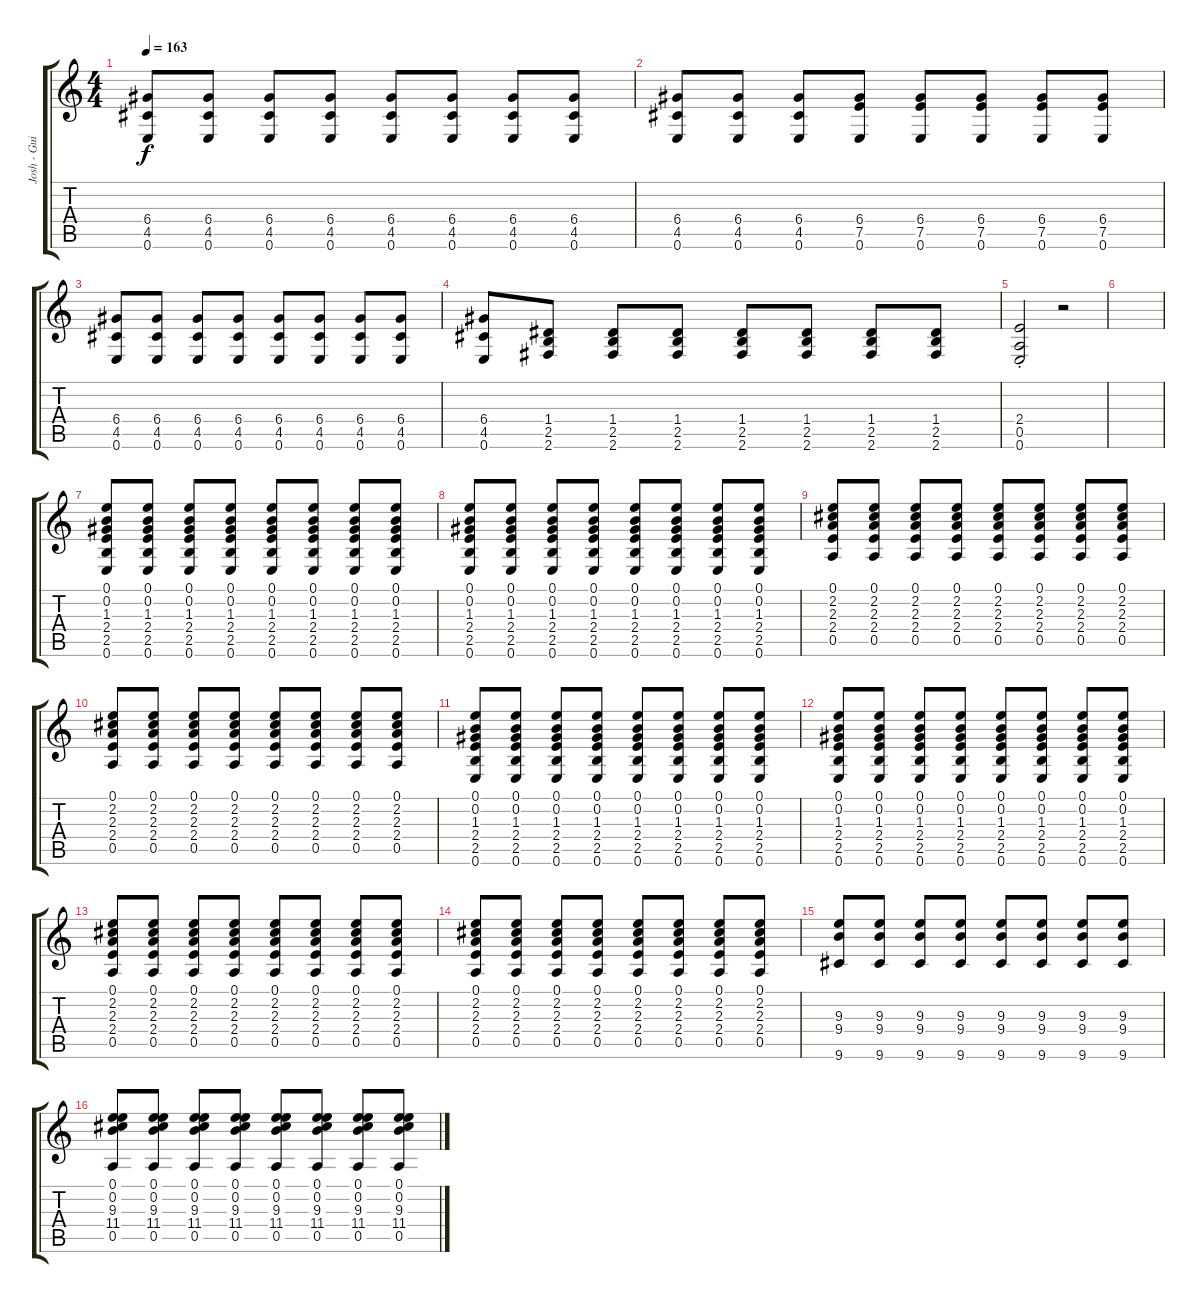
\track ("Josh - Guitar" "Josh - Gui") {instrument overdrivenguitar}
\staff {score tabs}
\tuning (E4 B3 G3 D3 A2 E2) {hide}
\ts (4 4)
\tempo 163
\clef g2
\ks c
(6.4 4.5 0.6).8{dy f} (6.4 4.5 0.6).8 (6.4 4.5 0.6).8 (6.4 4.5 0.6).8 (6.4 4.5 0.6).8 (6.4 4.5 0.6).8 (6.4 4.5 0.6).8 (6.4 4.5 0.6).8 |
(6.4 4.5 0.6).8 (6.4 4.5 0.6).8 (6.4 4.5 0.6).8 (6.4 7.5 0.6).8 (6.4 7.5 0.6).8 (6.4 7.5 0.6).8 (6.4 7.5 0.6).8 (6.4 7.5 0.6).8 |
(6.4 4.5 0.6).8 (6.4 4.5 0.6).8 (6.4 4.5 0.6).8 (6.4 4.5 0.6).8 (6.4 4.5 0.6).8 (6.4 4.5 0.6).8 (6.4 4.5 0.6).8 (6.4 4.5 0.6).8 |
(6.4 4.5 0.6).8 (1.4 2.5 2.6).8 (1.4 2.5 2.6).8 (1.4 2.5 2.6).8 (1.4 2.5 2.6).8 (1.4 2.5 2.6).8 (1.4 2.5 2.6).8 (1.4 2.5 2.6).8 |
(2.4{st} 0.5{st} 0.6{st}).2 r.2 |
|
(0.1 0.2 1.3 2.4 2.5 0.6).8{instrument distortionguitar} (0.1 0.2 1.3 2.4 2.5 0.6).8 (0.1 0.2 1.3 2.4 2.5 0.6).8 (0.1 0.2 1.3 2.4 2.5 0.6).8 (0.1 0.2 1.3 2.4 2.5 0.6).8 (0.1 0.2 1.3 2.4 2.5 0.6).8 (0.1 0.2 1.3 2.4 2.5 0.6).8 (0.1 0.2 1.3 2.4 2.5 0.6).8 |
(0.1 0.2 1.3 2.4 2.5 0.6).8 (0.1 0.2 1.3 2.4 2.5 0.6).8 (0.1 0.2 1.3 2.4 2.5 0.6).8 (0.1 0.2 1.3 2.4 2.5 0.6).8 (0.1 0.2 1.3 2.4 2.5 0.6).8 (0.1 0.2 1.3 2.4 2.5 0.6).8 (0.1 0.2 1.3 2.4 2.5 0.6).8 (0.1 0.2 1.3 2.4 2.5 0.6).8 |
(0.1 2.2 2.3 2.4 0.5).8 (0.1 2.2 2.3 2.4 0.5).8 (0.1 2.2 2.3 2.4 0.5).8 (0.1 2.2 2.3 2.4 0.5).8 (0.1 2.2 2.3 2.4 0.5).8 (0.1 2.2 2.3 2.4 0.5).8 (0.1 2.2 2.3 2.4 0.5).8 (0.1 2.2 2.3 2.4 0.5).8 |
(0.1 2.2 2.3 2.4 0.5).8 (0.1 2.2 2.3 2.4 0.5).8 (0.1 2.2 2.3 2.4 0.5).8 (0.1 2.2 2.3 2.4 0.5).8 (0.1 2.2 2.3 2.4 0.5).8 (0.1 2.2 2.3 2.4 0.5).8 (0.1 2.2 2.3 2.4 0.5).8 (0.1 2.2 2.3 2.4 0.5).8 |
(0.1 0.2 1.3 2.4 2.5 0.6).8 (0.1 0.2 1.3 2.4 2.5 0.6).8 (0.1 0.2 1.3 2.4 2.5 0.6).8 (0.1 0.2 1.3 2.4 2.5 0.6).8 (0.1 0.2 1.3 2.4 2.5 0.6).8 (0.1 0.2 1.3 2.4 2.5 0.6).8 (0.1 0.2 1.3 2.4 2.5 0.6).8 (0.1 0.2 1.3 2.4 2.5 0.6).8 |
(0.1 0.2 1.3 2.4 2.5 0.6).8 (0.1 0.2 1.3 2.4 2.5 0.6).8 (0.1 0.2 1.3 2.4 2.5 0.6).8 (0.1 0.2 1.3 2.4 2.5 0.6).8 (0.1 0.2 1.3 2.4 2.5 0.6).8 (0.1 0.2 1.3 2.4 2.5 0.6).8 (0.1 0.2 1.3 2.4 2.5 0.6).8 (0.1 0.2 1.3 2.4 2.5 0.6).8 |
(0.1 2.2 2.3 2.4 0.5).8 (0.1 2.2 2.3 2.4 0.5).8 (0.1 2.2 2.3 2.4 0.5).8 (0.1 2.2 2.3 2.4 0.5).8 (0.1 2.2 2.3 2.4 0.5).8 (0.1 2.2 2.3 2.4 0.5).8 (0.1 2.2 2.3 2.4 0.5).8 (0.1 2.2 2.3 2.4 0.5).8 |
(0.1 2.2 2.3 2.4 0.5).8 (0.1 2.2 2.3 2.4 0.5).8 (0.1 2.2 2.3 2.4 0.5).8 (0.1 2.2 2.3 2.4 0.5).8 (0.1 2.2 2.3 2.4 0.5).8 (0.1 2.2 2.3 2.4 0.5).8 (0.1 2.2 2.3 2.4 0.5).8 (0.1 2.2 2.3 2.4 0.5).8 |
(9.3 9.4 9.6).8 (9.3 9.4 9.6).8 (9.3 9.4 9.6).8 (9.3 9.4 9.6).8 (9.3 9.4 9.6).8 (9.3 9.4 9.6).8 (9.3 9.4 9.6).8 (9.3 9.4 9.6).8 |
(0.1 0.2 9.3 11.4 0.5).8 (0.1 0.2 9.3 11.4 0.5).8 (0.1 0.2 9.3 11.4 0.5).8 (0.1 0.2 9.3 11.4 0.5).8 (0.1 0.2 9.3 11.4 0.5).8 (0.1 0.2 9.3 11.4 0.5).8 (0.1 0.2 9.3 11.4 0.5).8 (0.1 0.2 9.3 11.4 0.5).8
